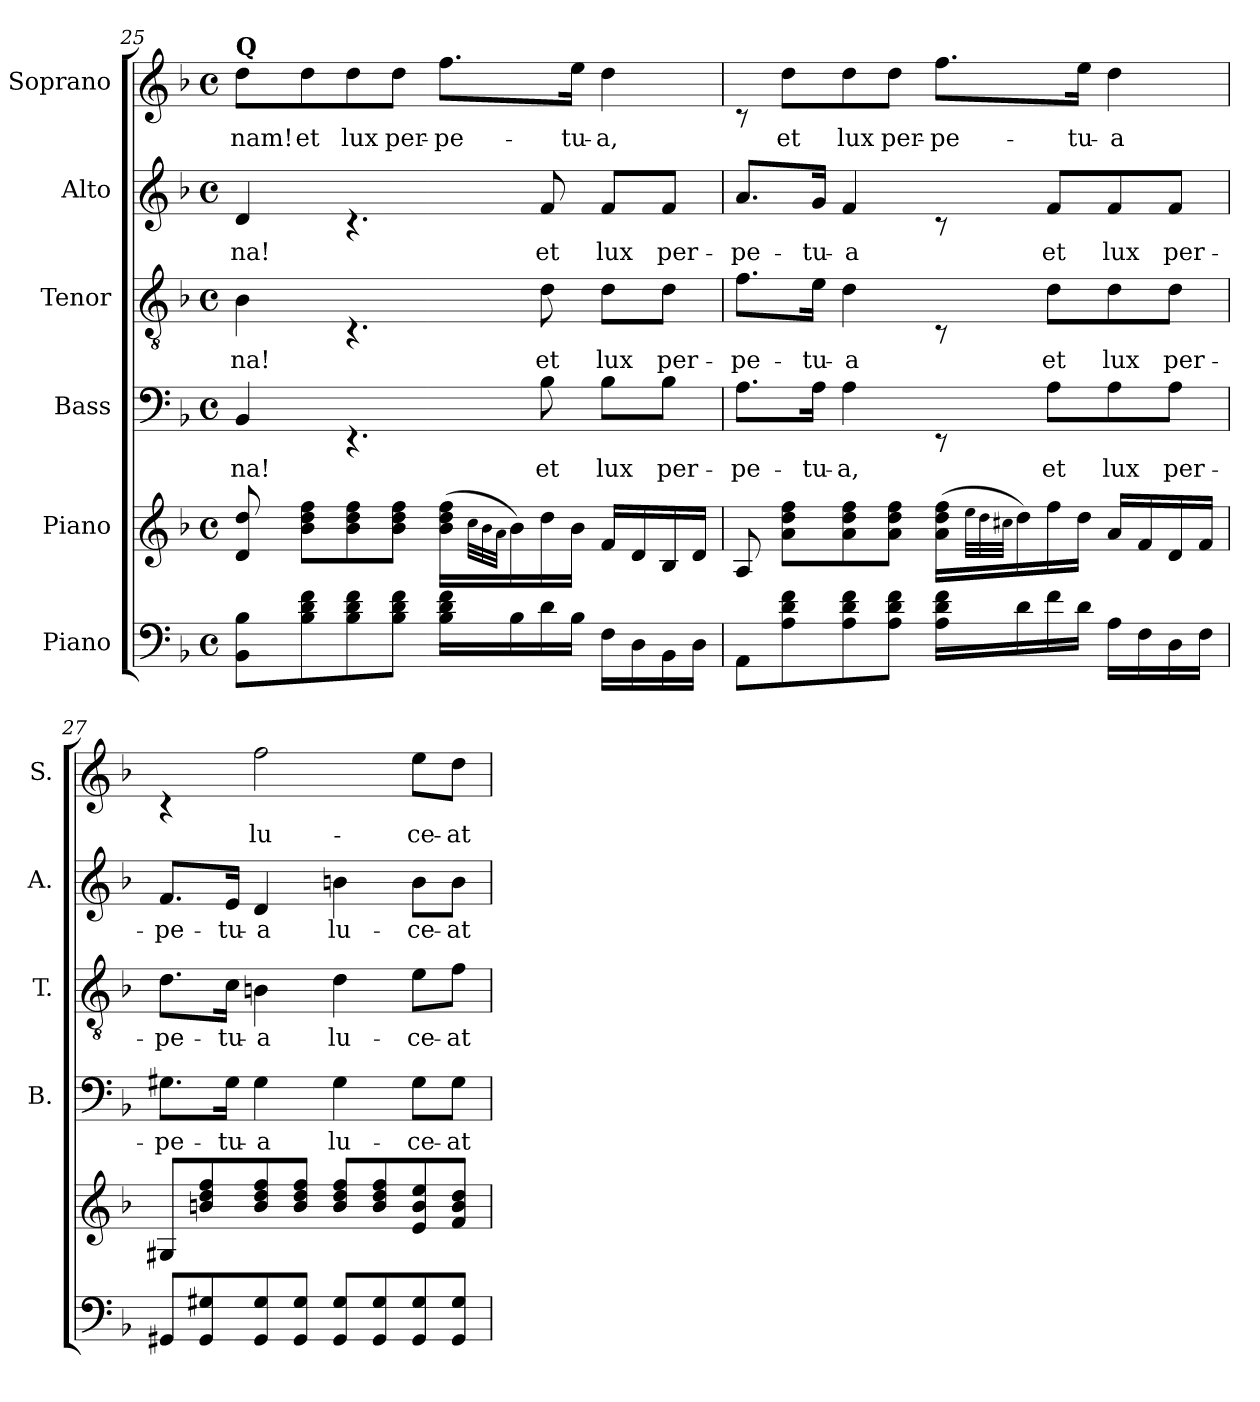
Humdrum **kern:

**kern	**kern	**kern	**text	**kern	**text	**kern	**text	**kern	**text
*part6	*part5	*part4	*part4	*part3	*part3	*part2	*part2	*part1	*part1
*staff6	*staff5	*staff4	*staff4	*staff3	*staff3	*staff2	*staff2	*staff1	*staff1
*I"Piano	*I"Piano	*I"Bass	*	*I"Tenor	*	*I"Alto	*	*I"Soprano	*
*	*	*I'B.	*	*I'T.	*	*I'A.	*	*I'S.	*
*clefF4	*clefG2	*clefF4	*	*clefGv2	*	*clefG2	*	*clefG2	*
*k[b-]	*k[b-]	*k[b-]	*	*k[b-]	*	*k[b-]	*	*k[b-]	*
*F:	*F:	*F:	*	*F:	*	*F:	*	*F:	*
*M4/4	*M4/4	*M4/4	*	*M4/4	*	*M4/4	*	*M4/4	*
*met(c)	*met(c)	*met(c)	*	*met(c)	*	*met(c)	*	*met(c)	*
=25	=25	=25	=25	=25	=25	=25	=25	=25	=25
*	*^	*	*	*	*	*	*	*	*
!	!	!	!	!	!	!	!	!	!LO:TX:a:B:t=Q	!
!	!	!	!	!LO:LY:b	!	!LO:LY:b	!	!LO:LY:b	!	!LO:LY:b
8BB-\ 8B-\L	8d/ 8dd/	8ryy	4BB-/	na!	4B-\	-na!	4d/	-na!	8dd\L	-nam!
!	!	!	!	!	!	!	!	!	!	!LO:LY:b
8B-\ 8d\ 8f\	2ryy	8b-\ 8dd\ 8ff\L	.	.	.	.	.	.	8dd\	et
!	!	!	!	!	!	!	!	!	!	!LO:LY:b
8B-\ 8d\ 8f\	.	8b-\ 8dd\ 8ff\	4.rEE	.	4.rC	.	4.rc	.	8dd\	lux
!	!	!	!	!	!	!	!	!	!	!LO:LY:b
8B-\ 8d\ 8f\J	.	8b-\ 8dd\ 8ff\J	.	.	.	.	.	.	8dd\J	per-
!	!	!	!	!	!	!	!	!	!	!LO:LY:b
16B-\ 16d\ 16f\LL	.	(>16b-\ 16dd\ 16ff\LL	.	.	.	.	.	.	8.ff\L	-pe-
.	.	32qcc\LLL	.	.	.	.	.	.	.	.
.	.	32qb-\	.	.	.	.	.	.	.	.
.	.	32qa\JJJ	.	.	.	.	.	.	.	.
16B-\	.	16b-\)	.	.	.	.	.	.	.	.
!	!	!	!	!LO:LY:b	!	!LO:LY:b	!	!LO:LY:b	!	!
16d\	8ryy	16dd\	8B-\	et	8d\	et	8f/	et	.	.
!	!	!	!	!	!	!	!	!	!	!LO:LY:b
16B-\JJ	.	16b-\JJ	.	.	.	.	.	.	16ee\Jk	-tu-
!	!	!	!	!LO:LY:b	!	!LO:LY:b	!	!LO:LY:b	!	!LO:LY:b
16F\LL	16f/LL	4ryy	8B-\L	lux	8d\L	lux	8f/L	lux	4dd\	-a,
16D\	16d/	.	.	.	.	.	.	.	.	.
!	!	!	!	!LO:LY:b	!	!LO:LY:b	!	!LO:LY:b	!	!
16BB-\	16B-/	.	8B-\J	per-	8d\J	per-	8f/J	per-	.	.
16D\JJ	16d/JJ	.	.	.	.	.	.	.	.	.
!!LO:LB:g=z
=26	=26	=26	=26	=26	=26	=26	=26	=26	=26	=26
!	!	!	!	!LO:LY:b	!	!LO:LY:b	!	!LO:LY:b	!	!
8AA\L	8A/	8ryy	8.A\L	-pe-	8.f\L	-pe-	8.a/L	-pe-	8rc	.
!	!	!	!	!	!	!	!	!	!	!LO:LY:b
8A\ 8d\ 8f\	2ryy	8a\ 8dd\ 8ff\L	.	.	.	.	.	.	8dd\L	et
!	!	!	!	!LO:LY:b	!	!LO:LY:b	!	!LO:LY:b	!	!
.	.	.	16A\Jk	-tu-	16e\Jk	-tu-	16g/Jk	-tu-	.	.
!	!	!	!	!LO:LY:b	!	!LO:LY:b	!	!LO:LY:b	!	!LO:LY:b
8A\ 8d\ 8f\	.	8a\ 8dd\ 8ff\	4A\	-a,	4d\	-a	4f/	-a	8dd\	lux
!	!	!	!	!	!	!	!	!	!	!LO:LY:b
8A\ 8d\ 8f\J	.	8a\ 8dd\ 8ff\J	.	.	.	.	.	.	8dd\J	per-
!	!	!	!	!	!	!	!	!	!	!LO:LY:b
16A\ 16d\ 16f\LL	.	(>16a\ 16dd\ 16ff\LL	8rEE	.	8rC	.	8rc	.	8.ff\L	-pe-
.	.	32qee\LLL	.	.	.	.	.	.	.	.
.	.	32qdd\	.	.	.	.	.	.	.	.
.	.	32qcc#X\JJJ	.	.	.	.	.	.	.	.
16d\	.	16dd\)	.	.	.	.	.	.	.	.
!	!	!	!	!LO:LY:b	!	!LO:LY:b	!	!LO:LY:b	!	!
16f\	8ryy	16ff\	8A\L	et	8d\L	et	8f/L	et	.	.
!	!	!	!	!	!	!	!	!	!	!LO:LY:b
16d\JJ	.	16dd\JJ	.	.	.	.	.	.	16ee\Jk	-tu-
!	!	!	!	!LO:LY:b	!	!LO:LY:b	!	!LO:LY:b	!	!LO:LY:b
16A\LL	16a/LL	4ryy	8A\	lux	8d\	lux	8f/	lux	4dd\	-a
16F\	16f/	.	.	.	.	.	.	.	.	.
!	!	!	!	!LO:LY:b	!	!LO:LY:b	!	!LO:LY:b	!	!
16D\	16d/	.	8A\J	per-	8d\J	per-	8f/J	per-	.	.
16F\JJ	16f/JJ	.	.	.	.	.	.	.	.	.
*	*v	*v	*	*	*	*	*	*	*	*
=27	=27	=27	=27	=27	=27	=27	=27	=27	=27
!	!	!	!LO:LY:b	!	!LO:LY:b	!	!LO:LY:b	!	!
8GG#X/L	8G#X/L	8.G#X\L	-pe-	8.d\L	-pe-	8.f/L	-pe-	4rc	.
8GG#/ 8G#X/	8bn/ 8dd/ 8ff/	.	.	.	.	.	.	.	.
!	!	!	!LO:LY:b	!	!LO:LY:b	!	!LO:LY:b	!	!
.	.	16G#\Jk	-tu-	16c\Jk	-tu-	16e/Jk	-tu-	.	.
!	!	!	!LO:LY:b	!	!LO:LY:b	!	!LO:LY:b	!	!LO:LY:b
8GG#/ 8G#/	8b/ 8dd/ 8ff/	4G#\	-a	4Bn\	-a	4d/	-a	2ff\	lu-
8GG#/ 8G#/J	8b/ 8dd/ 8ff/J	.	.	.	.	.	.	.	.
!	!	!	!LO:LY:b	!	!LO:LY:b	!	!LO:LY:b	!	!
8GG#/ 8G#/L	8b/ 8dd/ 8ff/L	4G#\	lu-	4d\	lu-	4bn\	lu-	.	.
8GG#/ 8G#/	8b/ 8dd/ 8ff/	.	.	.	.	.	.	.	.
!	!	!	!LO:LY:b	!	!LO:LY:b	!	!LO:LY:b	!	!LO:LY:b
8GG#/ 8G#/	8e/ 8b/ 8ee/	8G#\L	-ce-	8e\L	-ce-	8b\L	-ce-	8ee\L	-ce-
!	!	!	!LO:LY:b	!	!LO:LY:b	!	!LO:LY:b	!	!LO:LY:b
8GG#/ 8G#/J	8f/ 8b/ 8dd/J	8G#\J	-at	8f\J	-at	8b\J	-at	8dd\J	-at
=	=	=	=	=	=	=	=	=	=
*-	*-	*-	*-	*-	*-	*-	*-	*-	*-
